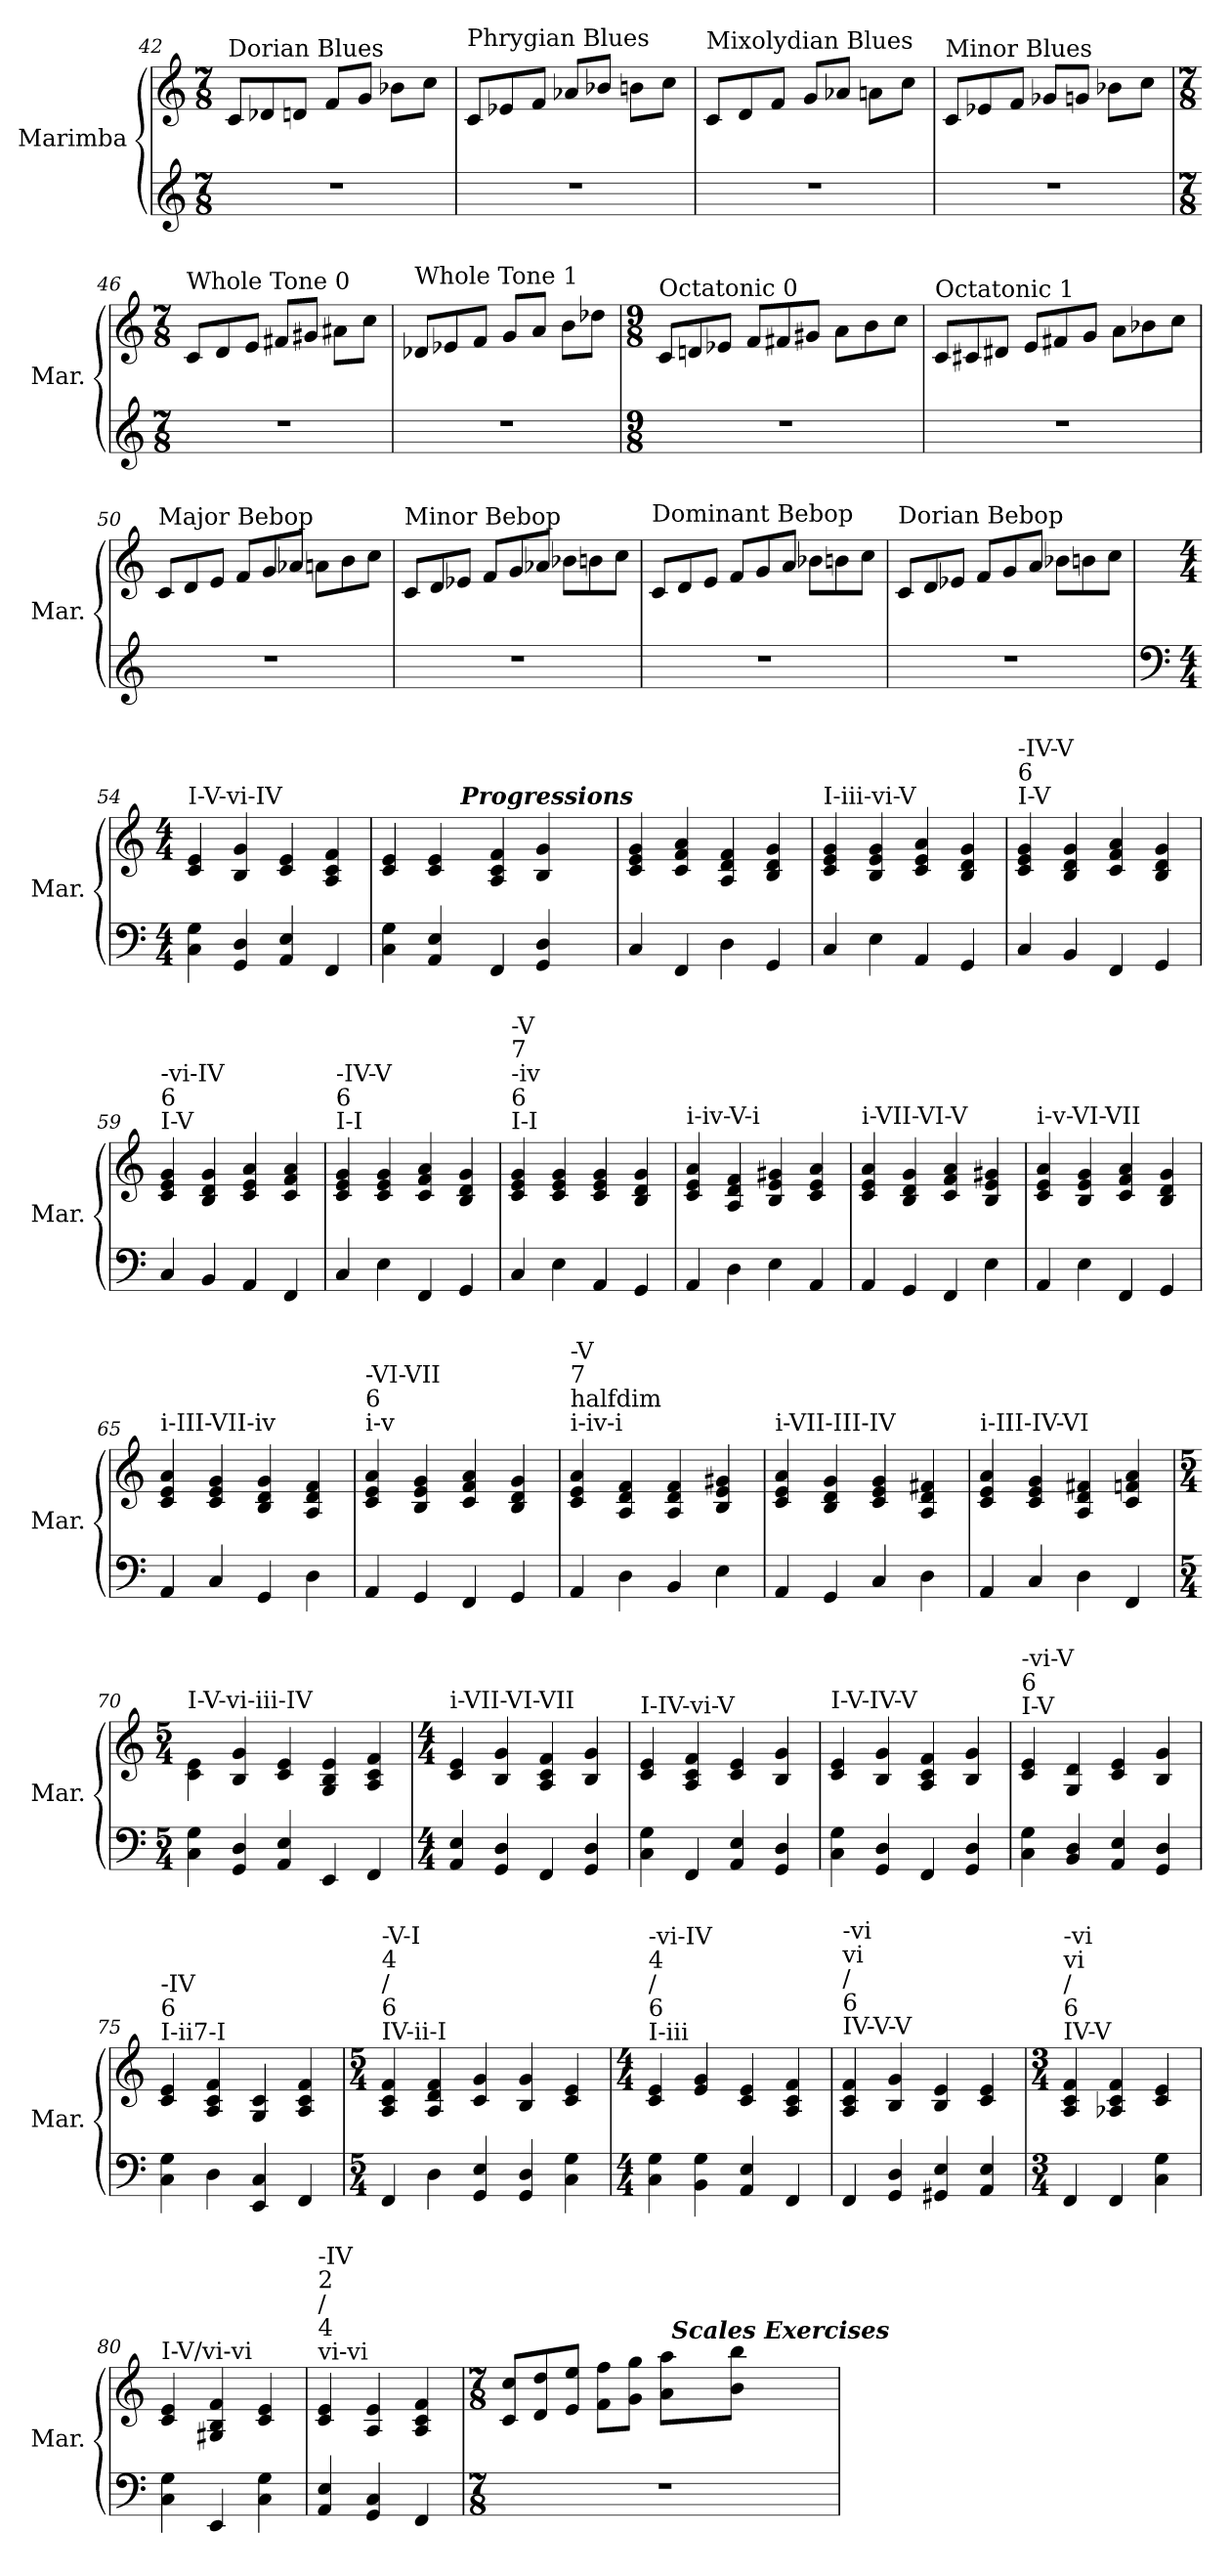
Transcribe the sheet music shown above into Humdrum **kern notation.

**kern	**kern
*part1	*part1
*staff2	*staff1
*I"Marimba	*
*I'Mar.	*
*clefG2	*clefG2
*k[]	*k[]
*M7/8	*M7/8
=42	=42
!	!LO:TX:a:t=Dorian Blues
!LO:N:vis=1	!
2..r	8ci/L
.	8d-Xi/
.	8dni/J
.	8fi/L
.	8gi/J
.	8b-Xi\L
.	8cci\J
=43	=43
!	!LO:TX:a:t=Phrygian Blues
!LO:N:vis=1	!
2..r	8ci/L
.	8e-Xi/
.	8fi/J
.	8a-Xi/L
.	8b-Xi/J
.	8bni\L
.	8cci\J
=44	=44
!	!LO:TX:a:t=Mixolydian Blues
!LO:N:vis=1	!
2..r	8ci/L
.	8di/
.	8fi/J
.	8gi/L
.	8a-Xi/J
.	8ani\L
.	8cci\J
=45	=45
!	!LO:TX:a:t=Minor Blues
!LO:N:vis=1	!
2..r	8ci/L
.	8e-Xi/
.	8fi/J
.	8g-Xi/L
.	8gni/J
.	8b-Xi\L
.	8cci\J
!!LO:LB:g=z
=46	=46
*M7/8	*M7/8
!	!LO:TX:a:t=Whole Tone 0
!LO:N:vis=1	!
2..r	8ci/L
.	8di/
.	8ei/J
.	8f#Xi/L
.	8g#Xi/J
.	8a#Xi\L
.	8cci\J
=47	=47
!	!LO:TX:a:t=Whole Tone 1
!LO:N:vis=1	!
2..r	8d-Xi/L
.	8e-Xi/
.	8fi/J
.	8gi/L
.	8ai/J
.	8bi\L
.	8dd-Xi\J
=48	=48
*M9/8	*M9/8
!	!LO:TX:a:t=Octatonic 0
!LO:N:vis=1	!
8%9r	8ci/L
.	8dni/
.	8e-Xi/J
.	8fi/L
.	8f#Xi/
.	8g#Xi/J
.	8ai\L
.	8bi\
.	8cci\J
=49	=49
!	!LO:TX:a:t=Octatonic 1
!LO:N:vis=1	!
8%9r	8ci/L
.	8c#Xi/
.	8d#Xi/J
.	8ei/L
.	8f#Xi/
.	8gi/J
.	8ai\L
.	8b-Xi\
.	8cci\J
!!LO:LB:g=z
=50	=50
!	!LO:TX:a:t=Major Bebop
!LO:N:vis=1	!
8%9r	8ci/L
.	8di/
.	8ei/J
.	8fi/L
.	8gi/
.	8a-Xi/J
.	8ani\L
.	8bi\
.	8cci\J
=51	=51
!	!LO:TX:a:t=Minor Bebop
!LO:N:vis=1	!
8%9r	8ci/L
.	8di/
.	8e-Xi/J
.	8fi/L
.	8gi/
.	8a-Xi/J
.	8b-Xi\L
.	8bni\
.	8cci\J
=52	=52
!	!LO:TX:a:t=Dominant Bebop
!LO:N:vis=1	!
8%9r	8ci/L
.	8di/
.	8ei/J
.	8fi/L
.	8gi/
.	8ai/J
.	8b-Xi\L
.	8bni\
.	8cci\J
=53	=53
!	!LO:TX:a:t=Dorian Bebop
!LO:N:vis=1	!
8%9r	8ci/L
.	8di/
.	8e-Xi/J
.	8fi/L
.	8gi/
.	8ai/J
.	8b-Xi\L
.	8bni\
.	8cci\J
!!LO:PB:g=z
=54	=54
*clefF4	*
*M4/4	*M4/4
!	!LO:TX:a:t=I-V-vi-IV
4Ci\ 4Gi	4ci/ 4ei
4GGi/ 4Di	4Bi/ 4gi
4AAi/ 4Ei	4ci/ 4ei
4FFi/	4Ai/ 4ci 4fi
=55	=55
!	!LO:TX:a:t=I-vi-IV-V
*	*^
4Ci\ 4Gi	4ci/ 4ei	4ryy
4AAi/ 4Ei	4ci/ 4ei	8ryy
.	.	512.ryy
!	!	!LO:TX:a:Bi:t=Progressions
.	.	2ryy
4FFi/	4Ai/ 4ci 4fi	.
4GGi/ 4Di	4Bi/ 4gi	.
.	.	16ryy
.	.	32ryy
.	.	64ryy
.	.	128ryy
.	.	256ryy
.	.	1024ryy
=56	=56	=56
!	!LO:TX:a:t=I-IV-ii-V	!
*	*v	*v
4Ci/	4ci/ 4ei 4gi
4FFi/	4ci/ 4fi 4ai
4Di\	4Ai/ 4di 4fi
4GGi/	4Bi/ 4di 4gi
=57	=57
!	!LO:TX:a:t=I-iii-vi-V
4Ci/	4ci/ 4ei 4gi
4Ei\	4Bi/ 4ei 4gi
4AAi/	4ci/ 4ei 4ai
4GGi/	4Bi/ 4di 4gi
!!LO:LB:g=z
=58	=58
!	!LO:TX:a:t=I-V
!	!LO:TX:t=6
!	!LO:TX:t=-IV-V
4Ci/	4ci/ 4ei 4gi
4BBi/	4Bi/ 4di 4gi
4FFi/	4ci/ 4fi 4ai
4GGi/	4Bi/ 4di 4gi
=59	=59
!	!LO:TX:a:t=I-V
!	!LO:TX:t=6
!	!LO:TX:t=-vi-IV
4Ci/	4ci/ 4ei 4gi
4BBi/	4Bi/ 4di 4gi
4AAi/	4ci/ 4ei 4ai
4FFi/	4ci/ 4fi 4ai
=60	=60
!	!LO:TX:a:t=I-I
!	!LO:TX:t=6
!	!LO:TX:t=-IV-V
4Ci/	4ci/ 4ei 4gi
4Ei\	4ci/ 4ei 4gi
4FFi/	4ci/ 4fi 4ai
4GGi/	4Bi/ 4di 4gi
=61	=61
!	!LO:TX:a:t=I-I
!	!LO:TX:t=6
!	!LO:TX:t=-iv
!	!LO:TX:t=7
!	!LO:TX:t=-V
4Ci/	4ci/ 4ei 4gi
4Ei\	4ci/ 4ei 4gi
4AAi/	4ci/ 4ei 4gi
4GGi/	4Bi/ 4di 4gi
!!LO:LB:g=z
=62	=62
!	!LO:TX:a:t=i-iv-V-i
4AAi/	4ci/ 4ei 4ai
4Di\	4Ai/ 4di 4fi
4Ei\	4Bi/ 4ei 4g#Xi
4AAi/	4ci/ 4ei 4ai
=63	=63
!	!LO:TX:a:t=i-VII-VI-V
4AAi/	4ci/ 4ei 4ai
4GGi/	4Bi/ 4di 4gi
4FFi/	4ci/ 4fi 4ai
4Ei\	4Bi/ 4ei 4g#Xi
=64	=64
!	!LO:TX:a:t=i-v-VI-VII
4AAi/	4ci/ 4ei 4ai
4Ei\	4Bi/ 4ei 4gi
4FFi/	4ci/ 4fi 4ai
4GGi/	4Bi/ 4di 4gi
=65	=65
!	!LO:TX:a:t=i-III-VII-iv
4AAi/	4ci/ 4ei 4ai
4Ci/	4ci/ 4ei 4gi
4GGi/	4Bi/ 4di 4gi
4Di\	4Ai/ 4di 4fi
!!LO:LB:g=z
=66	=66
!	!LO:TX:a:t=i-v
!	!LO:TX:t=6
!	!LO:TX:t=-VI-VII
4AAi/	4ci/ 4ei 4ai
4GGi/	4Bi/ 4ei 4gi
4FFi/	4ci/ 4fi 4ai
4GGi/	4Bi/ 4di 4gi
=67	=67
!	!LO:TX:a:t=i-iv-i
!	!LO:TX:t=halfdim
!	!LO:TX:t=7
!	!LO:TX:t=-V
4AAi/	4ci/ 4ei 4ai
4Di\	4Ai/ 4di 4fi
4BBi/	4Ai/ 4di 4fi
4Ei\	4Bi/ 4ei 4g#Xi
=68	=68
!	!LO:TX:a:t=i-VII-III-IV
4AAi/	4ci/ 4ei 4ai
4GGi/	4Bi/ 4di 4gi
4Ci/	4ci/ 4ei 4gi
4Di\	4Ai/ 4di 4f#Xi
=69	=69
!	!LO:TX:a:t=i-III-IV-VI
4AAi/	4ci/ 4ei 4ai
4Ci/	4ci/ 4ei 4gi
4Di\	4Ai/ 4di 4f#Xi
4FFi/	4ci/ 4fni 4ai
!!LO:LB:g=z
=70	=70
*M5/4	*M5/4
!	!LO:TX:a:t=I-V-vi-iii-IV
4Ci\ 4Gi	4ci\ 4ei
4GGi/ 4Di	4Bi/ 4gi
4AAi/ 4Ei	4ci/ 4ei
4EEi/	4Gi/ 4Bi 4ei
4FFi/	4Ai/ 4ci 4fi
=71	=71
*M4/4	*M4/4
!	!LO:TX:a:t=i-VII-VI-VII
4AAi/ 4Ei	4ci/ 4ei
4GGi/ 4Di	4Bi/ 4gi
4FFi/	4Ai/ 4ci 4fi
4GGi/ 4Di	4Bi/ 4gi
=72	=72
!	!LO:TX:a:t=I-IV-vi-V
4Ci\ 4Gi	4ci/ 4ei
4FFi/	4Ai/ 4ci 4fi
4AAi/ 4Ei	4ci/ 4ei
4GGi/ 4Di	4Bi/ 4gi
=73	=73
!	!LO:TX:a:t=I-V-IV-V
4Ci\ 4Gi	4ci/ 4ei
4GGi/ 4Di	4Bi/ 4gi
4FFi/	4Ai/ 4ci 4fi
4GGi/ 4Di	4Bi/ 4gi
!!LO:LB:g=z
=74	=74
!	!LO:TX:a:t=I-V
!	!LO:TX:t=6
!	!LO:TX:t=-vi-V
4Ci\ 4Gi	4ci/ 4ei
4BBi/ 4Di	4Gi/ 4di
4AAi/ 4Ei	4ci/ 4ei
4GGi/ 4Di	4Bi/ 4gi
=75	=75
!	!LO:TX:a:t=I-ii7-I
!	!LO:TX:t=6
!	!LO:TX:t=-IV
4Ci\ 4Gi	4ci/ 4ei
4Di\	4Ai/ 4ci 4fi
4EEi/ 4Ci	4Gi/ 4ci
4FFi/	4Ai/ 4ci 4fi
=76	=76
*M5/4	*M5/4
!	!LO:TX:a:t=IV-ii-I
!	!LO:TX:t=6
!	!LO:TX:t=/
!	!LO:TX:t=4
!	!LO:TX:t=-V-I
4FFi/	4Ai/ 4ci 4fi
4Di\	4Ai/ 4di 4fi
4GGi/ 4Ei	4ci/ 4gi
4GGi/ 4Di	4Bi/ 4gi
4Ci\ 4Gi	4ci/ 4ei
=77	=77
*M4/4	*M4/4
!	!LO:TX:a:t=I-iii
!	!LO:TX:t=6
!	!LO:TX:t=/
!	!LO:TX:t=4
!	!LO:TX:t=-vi-IV
4Ci\ 4Gi	4ci/ 4ei
4BBi\ 4Gi	4ei/ 4gi
4AAi/ 4Ei	4ci/ 4ei
4FFi/	4Ai/ 4ci 4fi
!!LO:LB:g=z
=78	=78
!	!LO:TX:a:t=IV-V-V
!	!LO:TX:t=6
!	!LO:TX:t=/
!	!LO:TX:t=vi
!	!LO:TX:t=-vi
4FFi/	4Ai/ 4ci 4fi
4GGi/ 4Di	4Bi/ 4gi
4GG#Xi/ 4Ei	4Bi/ 4ei
4AAi/ 4Ei	4ci/ 4ei
=79	=79
*M3/4	*M3/4
!	!LO:TX:a:t=IV-V
!	!LO:TX:t=6
!	!LO:TX:t=/
!	!LO:TX:t=vi
!	!LO:TX:t=-vi
4FFi/	4Ai/ 4ci 4fi
4FFi/	4A-Xi/ 4ci 4fi
4Ci\ 4Gi	4ci/ 4ei
=80	=80
!	!LO:TX:a:t=I-V/vi-vi
4Ci\ 4Gi	4ci/ 4ei
4EEi/	4G#Xi/ 4Bi 4fi
4Ci\ 4Gi	4ci/ 4ei
=81	=81
!	!LO:TX:a:t=vi-vi
!	!LO:TX:t=4
!	!LO:TX:t=/
!	!LO:TX:t=2
!	!LO:TX:t=-IV
4AAi/ 4Ei	4ci/ 4ei
4GGi/ 4Ci	4Ai/ 4ei
4FFi/	4Ai/ 4ci 4fi
!!LO:PB:g=z
=82	=82
*M7/8	*M7/8
!	!LO:TX:a:t=7/8 Octaves
!LO:N:vis=1	!
*	*^
2..r	8ci/ 8cciL	2ryy
.	8di/ 8ddi	.
.	8ei/ 8eeiJ	.
.	8fi\ 8ffiL	.
.	8gi\ 8ggiJ	8ryy
.	8ai\ 8aaiL	64.ryy
!	!	!LO:TX:a:Bi:t=Scales Exercises
.	.	8ryy
.	8bi\ 8bbiJ	.
.	.	16ryy
.	.	32ryy
.	.	128ryy
*	*v	*v
=	=
*-	*-
